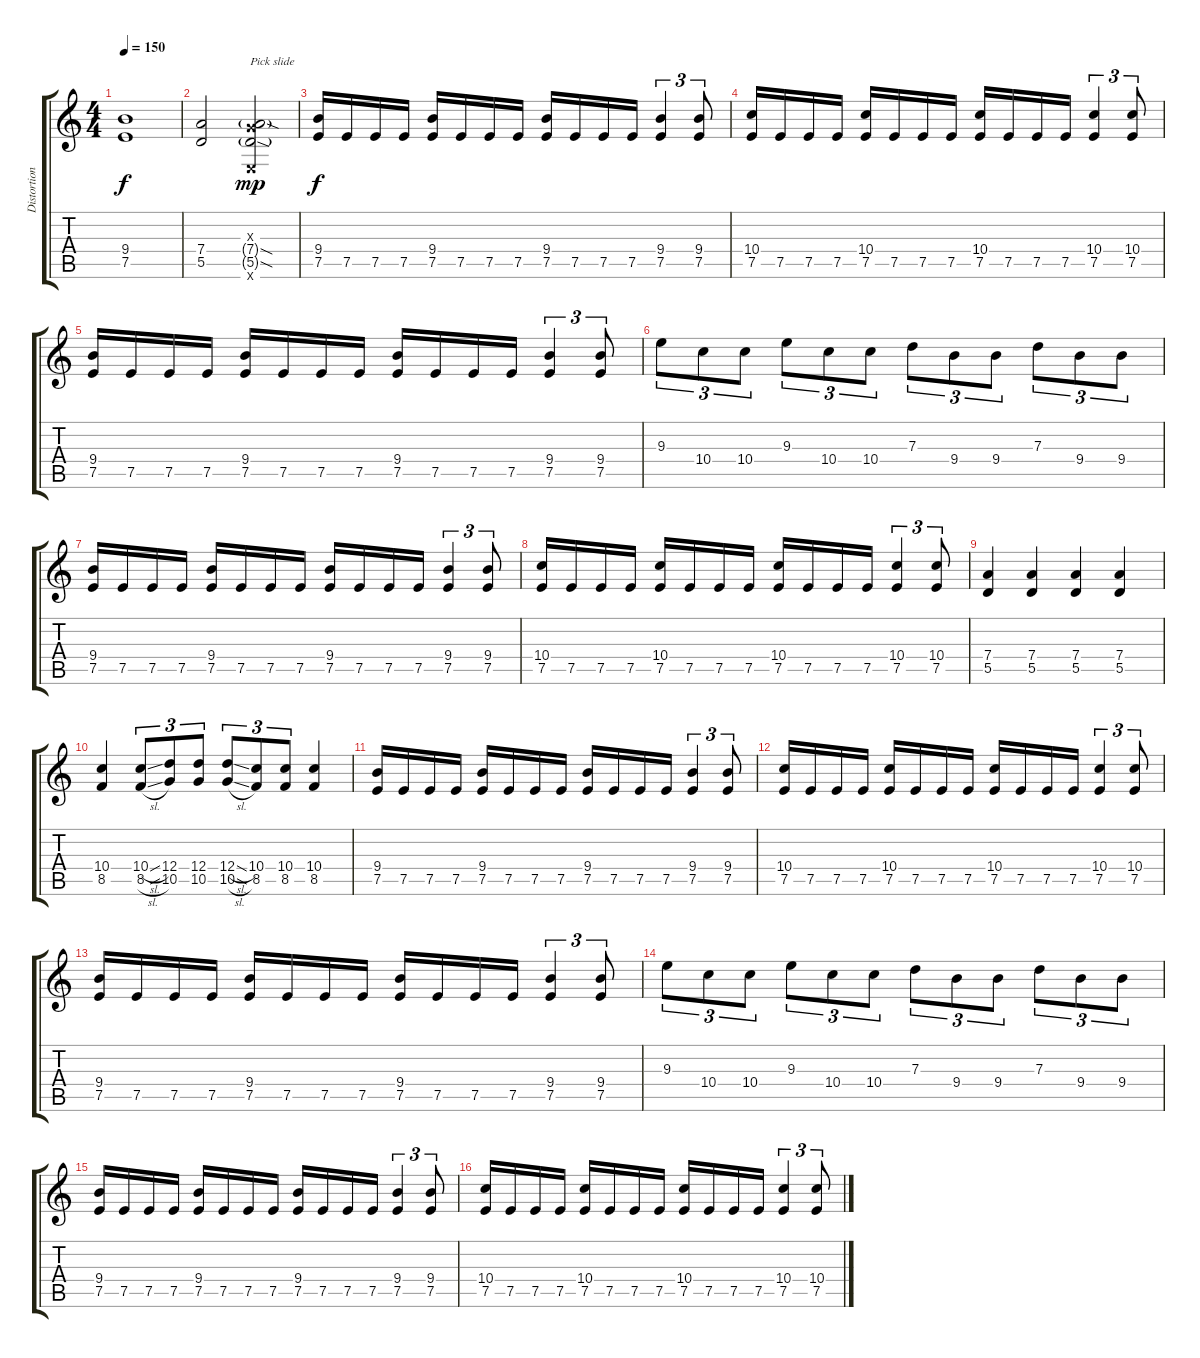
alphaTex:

\track ("Distortion Guitar 1" "Distortion") {instrument distortionguitar}
\staff {score tabs}
\tuning (E4 B3 G3 D3 A2 E2) {hide}
\ts (4 4)
\tempo 150
\clef g2
\ks c
(9.4 7.5).1{dy f} |
(7.4 5.5).2 (0.3{x} 7.4{sod g} 5.5{sod g} 0.6{x}).2{txt "Pick slide" dy mp} |
(9.4 7.5).16{dy f} 7.5.16 7.5.16 7.5.16 (9.4 7.5).16 7.5.16 7.5.16 7.5.16 (9.4 7.5).16 7.5.16 7.5.16 7.5.16 (9.4 7.5).4{tu (3 2)} (9.4 7.5).8{tu (3 2)} |
(10.4 7.5).16 7.5.16 7.5.16 7.5.16 (10.4 7.5).16 7.5.16 7.5.16 7.5.16 (10.4 7.5).16 7.5.16 7.5.16 7.5.16 (10.4 7.5).4{tu (3 2)} (10.4 7.5).8{tu (3 2)} |
(9.4 7.5).16 7.5.16 7.5.16 7.5.16 (9.4 7.5).16 7.5.16 7.5.16 7.5.16 (9.4 7.5).16 7.5.16 7.5.16 7.5.16 (9.4 7.5).4{tu (3 2)} (9.4 7.5).8{tu (3 2)} |
9.3.8{tu (3 2)} 10.4.8{tu (3 2)} 10.4.8{tu (3 2)} 9.3.8{tu (3 2)} 10.4.8{tu (3 2)} 10.4.8{tu (3 2)} 7.3.8{tu (3 2)} 9.4.8{tu (3 2)} 9.4.8{tu (3 2)} 7.3.8{tu (3 2)} 9.4.8{tu (3 2)} 9.4.8{tu (3 2)} |
(9.4 7.5).16 7.5.16 7.5.16 7.5.16 (9.4 7.5).16 7.5.16 7.5.16 7.5.16 (9.4 7.5).16 7.5.16 7.5.16 7.5.16 (9.4 7.5).4{tu (3 2)} (9.4 7.5).8{tu (3 2)} |
(10.4 7.5).16 7.5.16 7.5.16 7.5.16 (10.4 7.5).16 7.5.16 7.5.16 7.5.16 (10.4 7.5).16 7.5.16 7.5.16 7.5.16 (10.4 7.5).4{tu (3 2)} (10.4 7.5).8{tu (3 2)} |
(7.4 5.5).4 (7.4 5.5).4 (7.4 5.5).4 (7.4 5.5).4 |
(10.4 8.5).4 (10.4{sl} 8.5{sl}).8{tu (3 2)} (12.4 10.5).8{tu (3 2)} (12.4 10.5).8{tu (3 2)} (12.4{sl} 10.5{sl}).8{tu (3 2)} (10.4 8.5).8{tu (3 2)} (10.4 8.5).8{tu (3 2)} (10.4 8.5).4 |
(9.4 7.5).16 7.5.16 7.5.16 7.5.16 (9.4 7.5).16 7.5.16 7.5.16 7.5.16 (9.4 7.5).16 7.5.16 7.5.16 7.5.16 (9.4 7.5).4{tu (3 2)} (9.4 7.5).8{tu (3 2)} |
(10.4 7.5).16 7.5.16 7.5.16 7.5.16 (10.4 7.5).16 7.5.16 7.5.16 7.5.16 (10.4 7.5).16 7.5.16 7.5.16 7.5.16 (10.4 7.5).4{tu (3 2)} (10.4 7.5).8{tu (3 2)} |
(9.4 7.5).16 7.5.16 7.5.16 7.5.16 (9.4 7.5).16 7.5.16 7.5.16 7.5.16 (9.4 7.5).16 7.5.16 7.5.16 7.5.16 (9.4 7.5).4{tu (3 2)} (9.4 7.5).8{tu (3 2)} |
9.3.8{tu (3 2)} 10.4.8{tu (3 2)} 10.4.8{tu (3 2)} 9.3.8{tu (3 2)} 10.4.8{tu (3 2)} 10.4.8{tu (3 2)} 7.3.8{tu (3 2)} 9.4.8{tu (3 2)} 9.4.8{tu (3 2)} 7.3.8{tu (3 2)} 9.4.8{tu (3 2)} 9.4.8{tu (3 2)} |
(9.4 7.5).16 7.5.16 7.5.16 7.5.16 (9.4 7.5).16 7.5.16 7.5.16 7.5.16 (9.4 7.5).16 7.5.16 7.5.16 7.5.16 (9.4 7.5).4{tu (3 2)} (9.4 7.5).8{tu (3 2)} |
(10.4 7.5).16 7.5.16 7.5.16 7.5.16 (10.4 7.5).16 7.5.16 7.5.16 7.5.16 (10.4 7.5).16 7.5.16 7.5.16 7.5.16 (10.4 7.5).4{tu (3 2)} (10.4 7.5).8{tu (3 2)}
